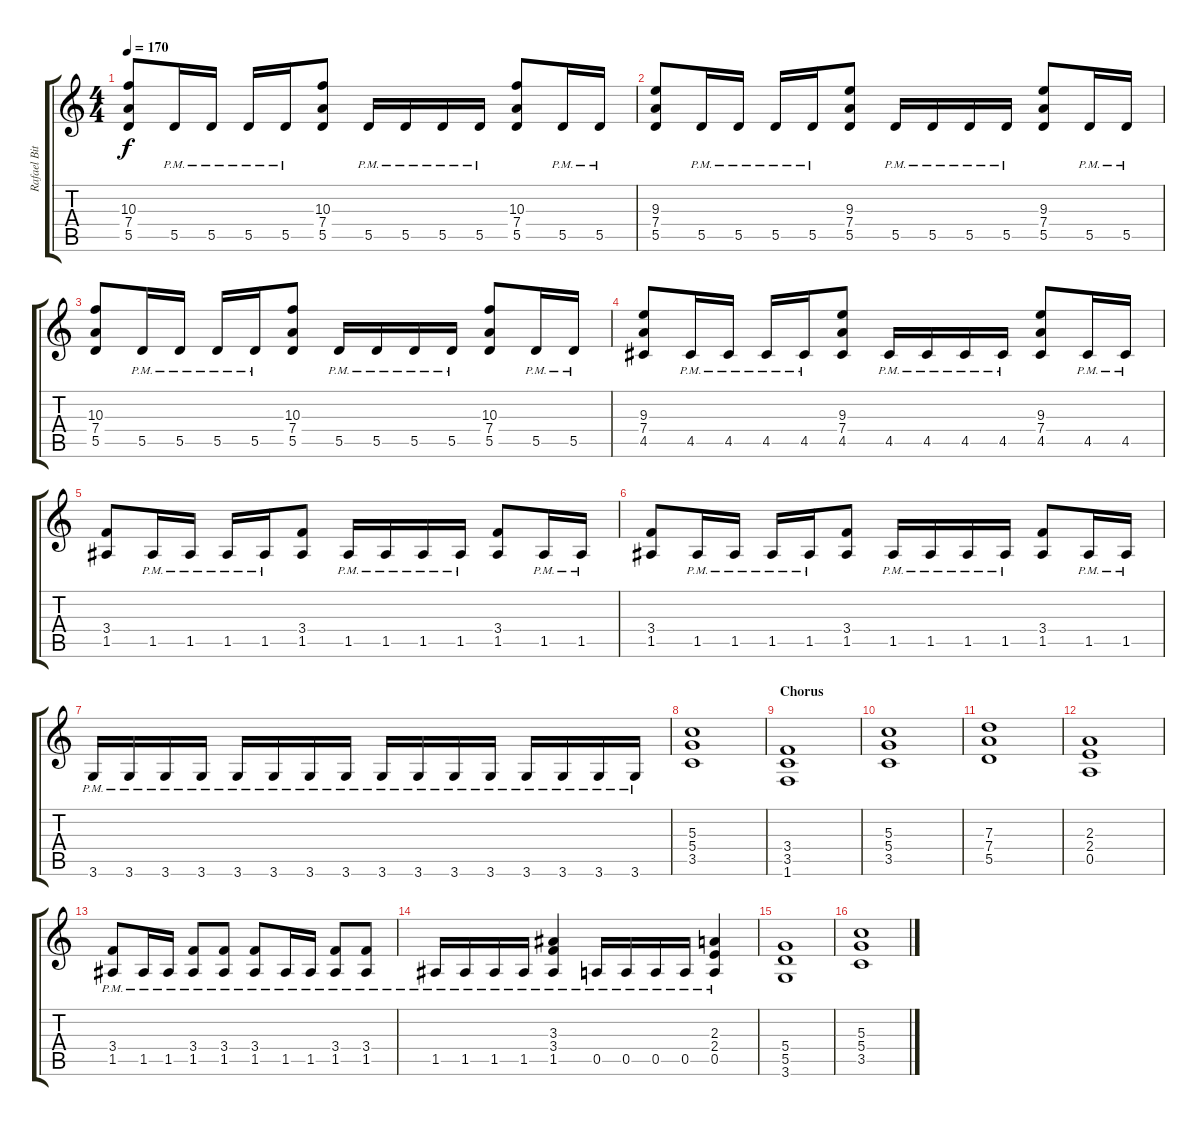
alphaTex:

\track ("Rafael Bittencourt" "Rafael Bit") {instrument distortionguitar}
\staff {score tabs}
\tuning (E4 B3 G3 D3 A2 E2) {hide}
\ts (4 4)
\tempo 170
\clef g2
\ks c
(10.3 7.4 5.5).8{dy f} 5.5{pm}.16 5.5{pm}.16 5.5{pm}.16 5.5{pm}.16 (10.3 7.4 5.5).8 5.5{pm}.16 5.5{pm}.16 5.5{pm}.16 5.5{pm}.16 (10.3 7.4 5.5).8 5.5{pm}.16 5.5{pm}.16 |
(9.3 7.4 5.5).8 5.5{pm}.16 5.5{pm}.16 5.5{pm}.16 5.5{pm}.16 (9.3 7.4 5.5).8 5.5{pm}.16 5.5{pm}.16 5.5{pm}.16 5.5{pm}.16 (9.3 7.4 5.5).8 5.5{pm}.16 5.5{pm}.16 |
(10.3 7.4 5.5).8 5.5{pm}.16 5.5{pm}.16 5.5{pm}.16 5.5{pm}.16 (10.3 7.4 5.5).8 5.5{pm}.16 5.5{pm}.16 5.5{pm}.16 5.5{pm}.16 (10.3 7.4 5.5).8 5.5{pm}.16 5.5{pm}.16 |
(9.3 7.4 4.5).8 4.5{pm}.16 4.5{pm}.16 4.5{pm}.16 4.5{pm}.16 (9.3 7.4 4.5).8 4.5{pm}.16 4.5{pm}.16 4.5{pm}.16 4.5{pm}.16 (9.3 7.4 4.5).8 4.5{pm}.16 4.5{pm}.16 |
(3.4 1.5).8 1.5{pm}.16 1.5{pm}.16 1.5{pm}.16 1.5{pm}.16 (3.4 1.5).8 1.5{pm}.16 1.5{pm}.16 1.5{pm}.16 1.5{pm}.16 (3.4 1.5).8 1.5{pm}.16 1.5{pm}.16 |
(3.4 1.5).8 1.5{pm}.16 1.5{pm}.16 1.5{pm}.16 1.5{pm}.16 (3.4 1.5).8 1.5{pm}.16 1.5{pm}.16 1.5{pm}.16 1.5{pm}.16 (3.4 1.5).8 1.5{pm}.16 1.5{pm}.16 |
3.6{pm}.16 3.6{pm}.16 3.6{pm}.16 3.6{pm}.16 3.6{pm}.16 3.6{pm}.16 3.6{pm}.16 3.6{pm}.16 3.6{pm}.16 3.6{pm}.16 3.6{pm}.16 3.6{pm}.16 3.6{pm}.16 3.6{pm}.16 3.6{pm}.16 3.6{pm}.16 |
(5.3 5.4 3.5).1 |
\section ("" "Chorus")
(3.4 3.5 1.6).1 |
(5.3 5.4 3.5).1 |
(7.3 7.4 5.5).1 |
(2.3 2.4 0.5).1 |
(3.4{pm} 1.5).8 1.5{pm}.16 1.5{pm}.16 (3.4{pm} 1.5).8 (3.4{pm} 1.5).8 (3.4 1.5{pm}).8 1.5{pm}.16 1.5{pm}.16 (3.4 1.5{pm}).8 (3.4 1.5{pm}).8 |
1.5{pm}.16 1.5{pm}.16 1.5{pm}.16 1.5{pm}.16 (3.3 3.4 1.5{pm}).4 0.5{pm}.16 0.5{pm}.16 0.5{pm}.16 0.5{pm}.16 (2.3 2.4 0.5{pm}).4 |
(5.4 5.5 3.6).1 |
(5.3 5.4 3.5).1
